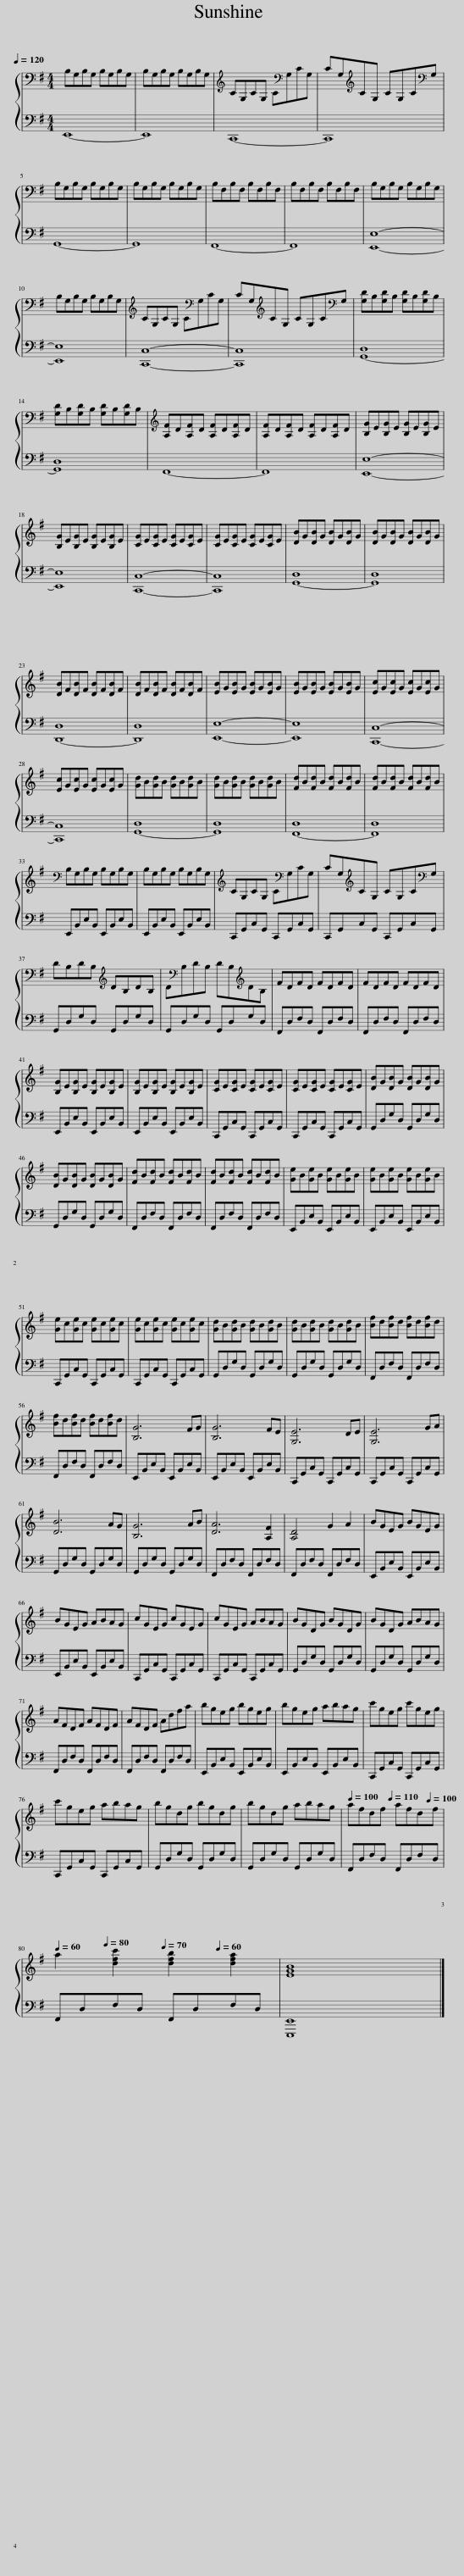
X:1
%%score { 1 | ( 2 3 ) }
L:1/8
Q:1/4=120
M:4/4
I:linebreak $
K:G
V:1 bass
V:2 bass
V:3 bass
V:1
 B,G,B,G, B,G,B,G, | B,G,B,G, B,G,B,G, |[K:treble] CG,CG, C[K:bass]G,CG, | CG,[K:treble]CG, CG,C[K:bass]G, |$ B,G,B,G, B,G,B,G, | %5
 B,G,B,G, B,G,B,G, | B,F,B,F, B,F,B,F, | B,F,B,F, B,F,B,F, | B,G,B,G, B,G,B,G, |$ B,G,B,G, B,G,B,G, | %10
[K:treble] CG,CG, C[K:bass]G,CG, | CG,[K:treble]CG, CG,C[K:bass]G, | [G,D]B,[G,D]B, [G,D]B,[G,D]B, |$ [G,D]B,[G,D]B, [G,D]B,[G,D]B, |[K:treble] [A,F]D[A,F]D [A,F]D[A,F]D | %15
 [A,F]D[A,F]D [A,F]D[A,F]D | [B,G]E[B,G]E [B,G]E[B,G]E |$ [B,G]E[B,G]E [B,G]E[B,G]E | [CG]E[CG]E [CG]E[CG]E | [CG]E[CG]E [CG]E[CG]E | %20
 [DB]G[DB]G [DB]G[DB]G | [DB]G[DB]G [DB]G[DB]G |$ [DB]F[DB]F [DB]F[DB]F | [DB]F[DB]F [DB]F[DB]F | [EB]G[EB]G [EB]G[EB]G | %25
 [EB]G[EB]G [EB]G[EB]G | [Ec]G[Ec]G [Ec]G[Ec]G |$ [Ec]G[Ec]G [Ec]G[Ec]G | [Gd]B[Gd]B [Gd]B[Gd]B | [Gd]B[Gd]B [Gd]B[Gd]B | %30
 [Fd]B[Fd]B [Fd]B[Fd]B | [Fd]B[Fd]B [Fd]B[Fd]B |$[K:bass] B,G,B,G, B,G,B,G, | B,G,B,G, B,G,B,G, |[K:treble] CG,CG, C[K:bass]G,CG, | %35
 CG,[K:treble]CG, CG,C[K:bass]G, |$ DB,DB,[K:treble] DB,DB, | D[K:bass]B,DB, DB,[K:treble]DB, | FDFD FDFD | FDFD FDFD |$ %40
 [B,G]E[B,G]E [B,G]E[B,G]E | [B,G]E[B,G]E [B,G]E[B,G]E | [CG]E[CG]E [CG]E[CG]E | [CG]E[CG]E [CG]E[CG]E | [DB]G[DB]G [DB]G[DB]G |$ %45
 [DB]G[DB]G [DB]G[DB]G | [Fd]B[Fd]B [Fd]B[Fd]B | [Fd]B[Fd]B [Fd]B[Fd]B | [Ge]B[Ge]B [Ge]B[Ge]B | [Ge]B[Ge]B [Ge]B[Ge]B |$ %50
 [Ge]c[Ge]c [Ge]c[Ge]c | [Ge]c[Ge]c [Ge]c[Ge]c | [Gd]B[Gd]B [Gd]B[Gd]B | [Gd]B[Gd]B [Gd]B[Gd]B | [Bf]d[Bf]d [Bf]d[Bf]d |$ %55
 [Bf]d[Bf]d [Bf]d[Bf]d | [B,G]6 FG | [B,G]6 FE | [G,E]6 DE | [G,E]6 GA |$ %60
 [DB]6 AG | [B,G]6 AB | [DA]6 [A,F]2 | [A,D]4 G2 A2 | BGEG BGEG |$ %65
 BGEG ABAG | cGEG cGEG | cGEG ABAG | BGDG BGDG | BGDG ABAG |$ %70
 AFDF AFDF | AFDF Adfa | bgeg bgeg | bgeg abag | c'geg c'geg |$ %75
 c'geg abag | bgdg bgdg | bgdg abag |[Q:1/4=100] afdf afdf[Q:1/4=110][Q:1/4=100] |$[Q:1/4=60] a2 [dfc']2 [dfb]2 [dfa]2[Q:1/4=80][Q:1/4=70][Q:1/4=60] | %80
 [EGB]8 |] %81
V:2
 E,,8- | E,,8 | C,,8- | C,,8 |$ G,,8- | %5
 G,,8 | F,,8- | F,,8 | [E,,E,]8- |$ [E,,E,]8 | %10
 [C,,C,]8- | [C,,C,]8 | D,8 |$ D,8 | F,,8- | %15
 F,,8 | [E,,E,]8- |$ [E,,E,]8 | [C,,C,]8- | [C,,C,]8 | %20
 D,8 | D,8 |$ D,8 | D,8 | [E,,E,]8- | %25
 [E,,E,]8 | [C,,C,]8- |$ [C,,C,]8 | D,8 | D,8 | %30
 D,8 | D,8 |$ E,,B,,E,B,, E,,B,,E,B,, | E,,B,,E,B,, E,,B,,E,B,, | C,,G,,C,G,, C,,G,,C,G,, | %35
 C,,G,,C,G,, C,,G,,C,G,, |$ G,,D,G,D, G,,D,G,D, | G,,D,G,D, G,,D,G,D, | F,,D,F,D, F,,D,F,D, | F,,D,F,D, F,,D,F,D, |$ %40
 E,,B,,E,B,, E,,B,,E,B,, | E,,B,,E,B,, E,,B,,E,B,, | C,,G,,C,G,, C,,G,,C,G,, | C,,G,,C,G,, C,,G,,C,G,, | G,,D,G,D, G,,D,G,D, |$ %45
 G,,D,G,D, G,,D,G,D, | F,,D,F,D, F,,D,F,D, | F,,D,F,D, F,,D,F,D, | E,,B,,E,B,, E,,B,,E,B,, | E,,B,,E,B,, E,,B,,E,B,, |$ %50
 C,,G,,C,G,, C,,G,,C,G,, | C,,G,,C,G,, C,,G,,C,G,, | G,,D,G,D, G,,D,G,D, | G,,D,G,D, G,,D,G,D, | F,,D,F,D, F,,D,F,D, |$ %55
 F,,D,F,D, F,,D,F,D, | E,,B,,E,B,, E,,B,,E,B,, | E,,B,,E,B,, E,,B,,E,B,, | C,,G,,C,G,, C,,G,,C,G,, | C,,G,,C,G,, C,,G,,C,G,, |$ %60
 G,,D,G,D, G,,D,G,D, | G,,D,G,D, G,,D,G,D, | F,,D,F,D, F,,D,F,D, | F,,D,F,D, F,,D,F,D, | E,,B,,E,B,, E,,B,,E,B,, |$ %65
 E,,B,,E,B,, E,,B,,E,B,, | C,,G,,C,G,, C,,G,,C,G,, | C,,G,,C,G,, C,,G,,C,G,, | G,,D,G,D, G,,D,G,D, | G,,D,G,D, G,,D,G,D, |$ %70
 F,,D,F,D, F,,D,F,D, | F,,D,F,D, F,,D,F,D, | E,,B,,E,B,, E,,B,,E,B,, | E,,B,,E,B,, E,,B,,E,B,, | C,,G,,C,G,, C,,G,,C,G,, |$ %75
 C,,G,,C,G,, C,,G,,C,G,, | G,,D,G,D, G,,D,G,D, | G,,D,G,D, G,,D,G,D, | F,,D,F,D, F,,D,F,D, |$ F,,D,F,D, F,,D,F,D, | %80
 [E,,,E,,]8 |] %81
V:3
 x8 | x8 | x8 | x8 |$ x8 | %5
 x8 | x8 | x8 | x8 |$ x8 | %10
 x8 | x8 | G,,8- |$ G,,8 | x8 | %15
 x8 | x8 |$ x8 | x8 | x8 | %20
 G,,8- | G,,8 |$ D,,8- | D,,8 | x8 | %25
 x8 | x8 |$ x8 | G,,8- | G,,8 | %30
 F,,8- | F,,8 |$ x8 | x8 | x8 | %35
 x8 |$ x8 | x8 | x8 | x8 |$ %40
 x8 | x8 | x8 | x8 | x8 |$ %45
 x8 | x8 | x8 | x8 | x8 |$ %50
 x8 | x8 | x8 | x8 | x8 |$ %55
 x8 | x8 | x8 | x8 | x8 |$ %60
 x8 | x8 | x8 | x8 | x8 |$ %65
 x8 | x8 | x8 | x8 | x8 |$ %70
 x8 | x8 | x8 | x8 | x8 |$ %75
 x8 | x8 | x8 | x8 |$ x8 | %80
 x8 |] %81
